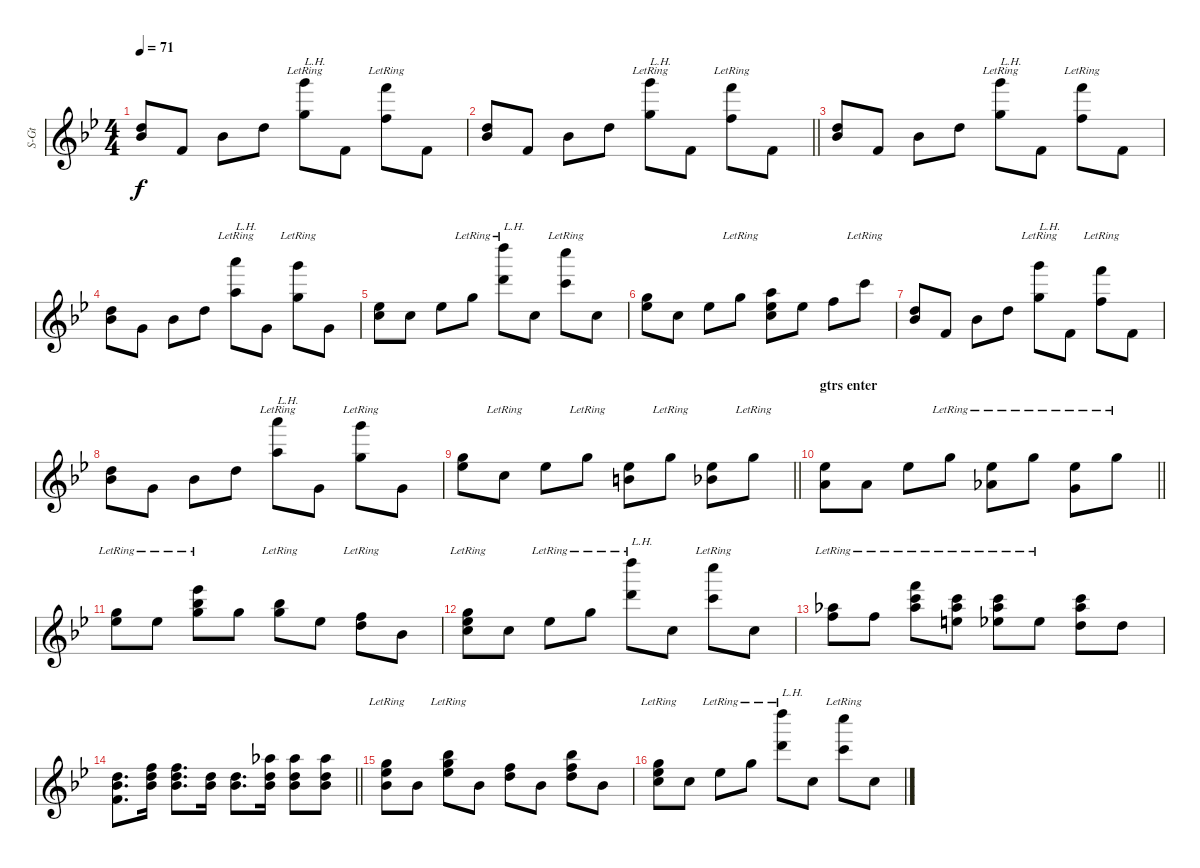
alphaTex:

\bracketExtendMode groupsimilarinstruments
\otherSystemsTrackNameOrientation horizontal
\track ("Piano (RH)" "S-Gt") {instrument acousticgrandpiano}
\staff {score}
\tuning (F4 C4 F3 C3 F2 C2)
\displaytranspose 12
\ts (4 4)
\tempo 71
\clef g2
\ks bb
(9.3{acc forcenatural} 10.4{acc b}).8{dy f} 0.3{acc forcenatural}.8 10.4{acc b}.8 9.3{acc forcenatural}.8 (14.1{lr acc forcenatural} 14.3{acc forcenatural}).8{txt "L.H."} 0.3{acc forcenatural}.8 (12.1{lr acc forcenatural} 12.3{acc forcenatural}).8 12.5{acc forcenatural}.8 |
\barLineRight lightlight
(9.3{acc forcenatural} 10.4{acc b}).8 12.5{acc forcenatural}.8 10.4{acc b}.8 9.3{acc forcenatural}.8 (14.1{lr acc forcenatural} 14.3{acc forcenatural}).8{txt "L.H."} 0.3{acc forcenatural}.8 (12.1{lr acc forcenatural} 12.3{acc forcenatural}).8 12.5{acc forcenatural}.8 |
(9.3{acc forcenatural} 10.4{acc b}).8 12.5{acc forcenatural}.8 10.4{acc b}.8 9.3{acc forcenatural}.8 (14.1{lr acc forcenatural} 14.3{acc forcenatural}).8{txt "L.H."} 0.3{acc forcenatural}.8 (12.1{lr acc forcenatural} 12.3{acc forcenatural}).8 12.5{acc forcenatural}.8 |
(9.3{acc forcenatural} 10.4{acc b}).8 7.4{acc forcenatural}.8 10.4{acc b}.8 9.3{acc forcenatural}.8 (16.1{lr acc forcenatural} 16.3{acc forcenatural}).8{txt "L.H."} 14.5{acc forcenatural}.8 (14.1{lr acc forcenatural} 14.3{acc forcenatural}).8 14.5{acc forcenatural}.8 |
(0.2{acc forcenatural} 15.4{acc b}).8 0.2{acc forcenatural}.8 3.2{acc b}.8 2.1{lr acc forcenatural}.8 (21.1{lr acc forcenatural} 21.3{acc forcenatural}).8{txt "L.H."} 0.2{acc forcenatural}.8 (19.1{lr acc forcenatural} 19.3{acc forcenatural}).8 19.5{acc forcenatural}.8 |
(14.3{acc forcenatural} 15.4{acc b}).8 12.4{acc forcenatural}.8 15.4{acc b}.8 14.3{lr acc forcenatural}.8 (0.2{acc forcenatural} 16.3{acc forcenatural} 15.4{acc b}).8 15.4{acc b}.8 0.1{acc forcenatural}.8 7.1{lr acc forcenatural}.8 |
(9.3{acc forcenatural} 10.4{acc b}).8 0.3{acc forcenatural}.8 10.4{acc b}.8 9.3{acc forcenatural}.8 (14.1{lr acc forcenatural} 14.3{acc forcenatural}).8{txt "L.H."} 0.3{acc forcenatural}.8 (12.1{lr acc forcenatural} 12.3{acc forcenatural}).8 12.5{acc forcenatural}.8 |
(9.3{acc forcenatural} 10.4{acc b}).8 7.4{acc forcenatural}.8 10.4{acc b}.8 9.3{acc forcenatural}.8 (16.1{lr acc forcenatural} 16.3{acc forcenatural}).8{txt "L.H."} 14.5{acc forcenatural}.8 (14.1{lr acc forcenatural} 14.3{acc forcenatural}).8 14.5{acc forcenatural}.8 |
\barLineRight lightlight
(14.3{acc forcenatural} 15.4{acc b}).8 12.4{lr acc forcenatural}.8 15.4{acc b}.8 14.3{lr acc forcenatural}.8 (10.3{acc b} 11.4{acc forcenatural}).8 14.3{lr acc forcenatural}.8 (10.3{acc b} 10.4{acc b}).8 7.2{lr acc forcenatural}.8 |
\section ("" "gtrs enter")
\barLineRight lightlight
(10.3{acc b} 9.4{acc forcenatural}).8 9.4{acc forcenatural}.8 10.3{acc b}.8 7.2{lr acc forcenatural}.8 (10.3{lr acc b} 8.4{acc b}).8 7.2{lr acc forcenatural}.8 (10.3{lr acc b} 7.4{acc forcenatural}).8 7.2{lr acc forcenatural}.8 |
(2.1{acc forcenatural} 3.2{lr acc b}).8 3.2{lr acc b}.8 (10.1{lr acc b} 10.2{lr acc b} 14.3{acc forcenatural}).8 7.2{acc forcenatural}.8 (5.1{lr acc b} 7.2{acc forcenatural}).8 3.2{acc b}.8 (0.1{acc forcenatural} 2.2{lr acc forcenatural}).8 5.3{acc b}.8 |
(0.2{acc forcenatural} 14.3{lr acc forcenatural} 15.4{lr acc b}).8 0.2{acc forcenatural}.8 15.4{lr acc b}.8 14.3{lr acc forcenatural}.8 (21.1{lr acc forcenatural} 21.3{acc forcenatural}).8{txt "L.H."} 19.5{acc forcenatural}.8 (19.1{lr acc forcenatural} 19.3{acc forcenatural}).8 19.5{acc forcenatural}.8 |
(15.3{acc b} 17.4{lr acc forcenatural}).8 17.4{lr acc forcenatural}.8 (17.2{acc forcenatural} 19.3{lr acc forcenatural} 20.4{lr acc b}).8 (19.3{lr acc forcenatural} 20.4{acc b} 23.5{acc forcenatural}).8 (19.3{lr acc forcenatural} 20.4{acc b} 22.5{lr acc b}).8 22.5{lr acc b}.8 (19.3{acc forcenatural} 20.4{acc b} 21.5{acc forcenatural}).8 21.5{acc forcenatural}.8 |
\barLineRight lightlight
(0.3{acc forcenatural} 21.5{acc forcenatural} 22.6{acc b}).8{d} (0.1{acc forcenatural} 21.5{acc forcenatural} 22.6{acc b}).16 (0.1{acc forcenatural} 21.5{acc forcenatural} 22.6{acc b}).8{d} (21.5{acc forcenatural} 22.6{acc b}).16 (21.5{acc forcenatural} 22.6{acc b}).8{d} (20.4{acc b} 21.5{acc forcenatural} 22.6{acc b}).16 (20.4{acc b} 21.5{acc forcenatural} 22.6{acc b}).8 (20.4{acc b} 21.5{acc forcenatural} 22.6{acc b}).8 |
(19.4{acc forcenatural} 22.5{lr acc b} 22.6{acc b}).8 22.6{acc b}.8 (17.3{lr acc b} 19.4{acc forcenatural} 22.5{acc b}).8 17.5{acc b}.8 (0.1{acc forcenatural} 14.4{acc forcenatural}).8 10.4{acc b}.8 (0.1{acc forcenatural} 10.2{acc b} 9.3{acc forcenatural}).8 10.4{acc b}.8 |
(0.2{acc forcenatural} 14.3{lr acc forcenatural} 15.4{lr acc b}).8 0.2{acc forcenatural}.8 15.4{lr acc b}.8 14.3{lr acc forcenatural}.8 (21.1{lr acc forcenatural} 21.3{acc forcenatural}).8{txt "L.H."} 19.5{acc forcenatural}.8 (19.1{lr acc forcenatural} 19.3{acc forcenatural}).8 19.5{acc forcenatural}.8
